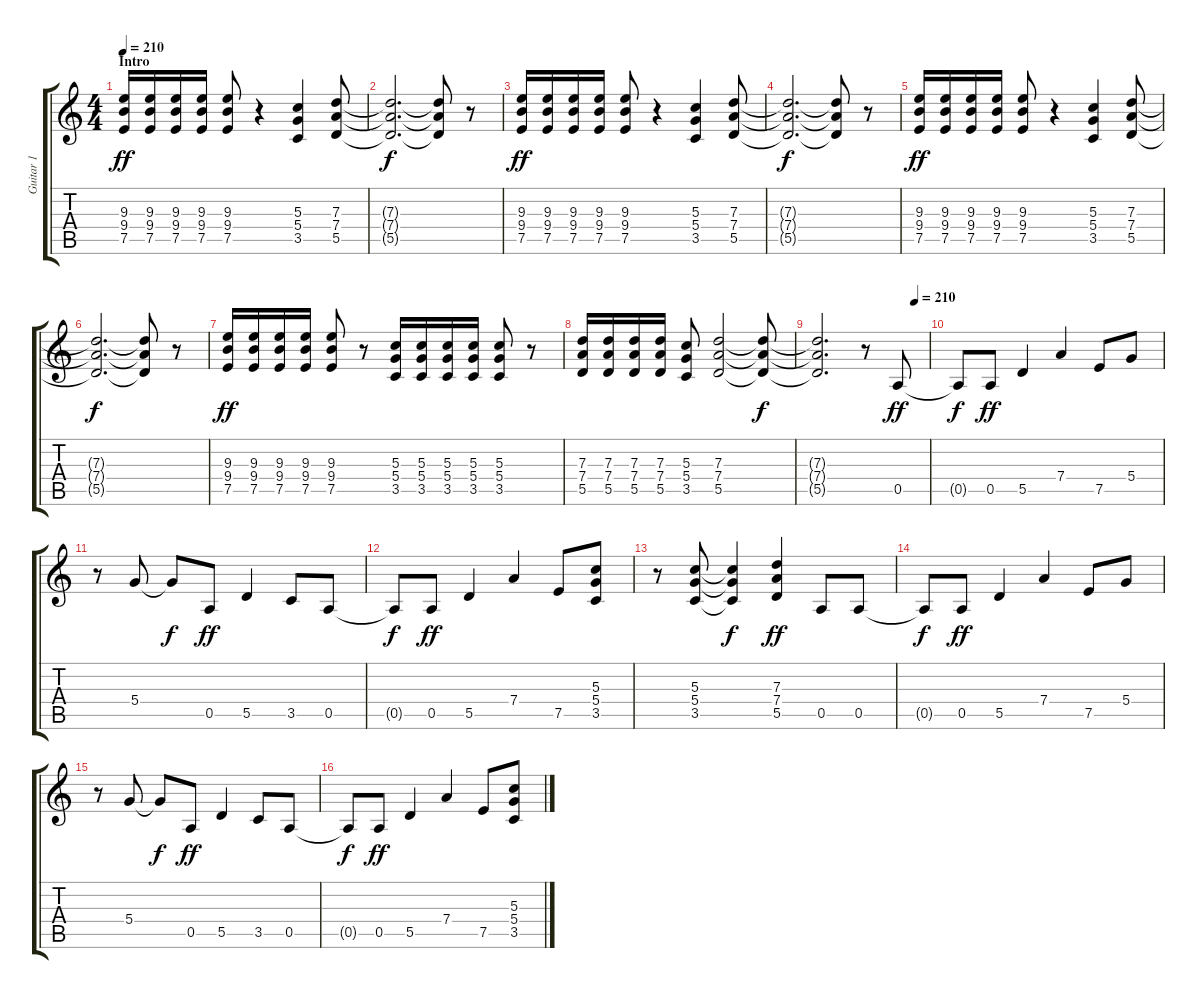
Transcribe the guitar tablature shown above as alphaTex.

\track ("Guitar 1" "Guitar 1") {instrument overdrivenguitar}
\staff {score tabs}
\tuning (E4 B3 G3 D3 A2 E2) {hide}
\ts (4 4)
\section ("" "Intro")
\tempo 210
\tempo 185
\tempo 210
\clef g2
\ks c
(9.3 9.4 7.5).16{dy ff instrument overdrivenguitar} (9.3 9.4 7.5).16 (9.3 9.4 7.5).16 (9.3 9.4 7.5).16 (9.3 9.4 7.5).8 r.4 (5.3 5.4 3.5).4 (7.3 7.4 5.5).8 |
(7.3{t} 7.4{t} 5.5{t}).2{d dy f} (7.3{t} 7.4{t} 5.5{t}).8 r.8 |
(9.3 9.4 7.5).16{dy ff} (9.3 9.4 7.5).16 (9.3 9.4 7.5).16 (9.3 9.4 7.5).16 (9.3 9.4 7.5).8 r.4 (5.3 5.4 3.5).4 (7.3 7.4 5.5).8 |
(7.3{t} 7.4{t} 5.5{t}).2{d dy f} (7.3{t} 7.4{t} 5.5{t}).8 r.8 |
(9.3 9.4 7.5).16{dy ff} (9.3 9.4 7.5).16 (9.3 9.4 7.5).16 (9.3 9.4 7.5).16 (9.3 9.4 7.5).8 r.4 (5.3 5.4 3.5).4 (7.3 7.4 5.5).8 |
(7.3{t} 7.4{t} 5.5{t}).2{d dy f} (7.3{t} 7.4{t} 5.5{t}).8 r.8 |
(9.3 9.4 7.5).16{dy ff} (9.3 9.4 7.5).16 (9.3 9.4 7.5).16 (9.3 9.4 7.5).16 (9.3 9.4 7.5).8 r.8 (5.3 5.4 3.5).16 (5.3 5.4 3.5).16 (5.3 5.4 3.5).16 (5.3 5.4 3.5).16 (5.3 5.4 3.5).8 r.8 |
(7.3 7.4 5.5).16 (7.3 7.4 5.5).16 (7.3 7.4 5.5).16 (7.3 7.4 5.5).16 (5.3 5.4 3.5).8 (7.3 7.4 5.5).2 (7.3{t} 7.4{t} 5.5{t}).8{dy f} |
\tempo (210 0.875)
(7.3{t} 7.4{t} 5.5{t}).2{d} r.8 0.5.8{dy ff} |
0.5{t}.8{dy f} 0.5.8{dy ff} 5.5.4 7.4.4 7.5.8 5.4.8 |
r.8 5.4.8 5.4{t}.8{dy f} 0.5.8{dy ff} 5.5.4 3.5.8 0.5.8 |
0.5{t}.8{dy f} 0.5.8{dy ff} 5.5.4 7.4.4 7.5.8 (5.3 5.4 3.5).8 |
r.8 (5.3 5.4 3.5).8 (5.3{t} 5.4{t} 3.5{t}).4{dy f} (7.3 7.4 5.5).4{dy ff} 0.5.8 0.5.8 |
0.5{t}.8{dy f} 0.5.8{dy ff} 5.5.4 7.4.4 7.5.8 5.4.8 |
r.8 5.4.8 5.4{t}.8{dy f} 0.5.8{dy ff} 5.5.4 3.5.8 0.5.8 |
0.5{t}.8{dy f} 0.5.8{dy ff} 5.5.4 7.4.4 7.5.8 (5.3 5.4 3.5).8
